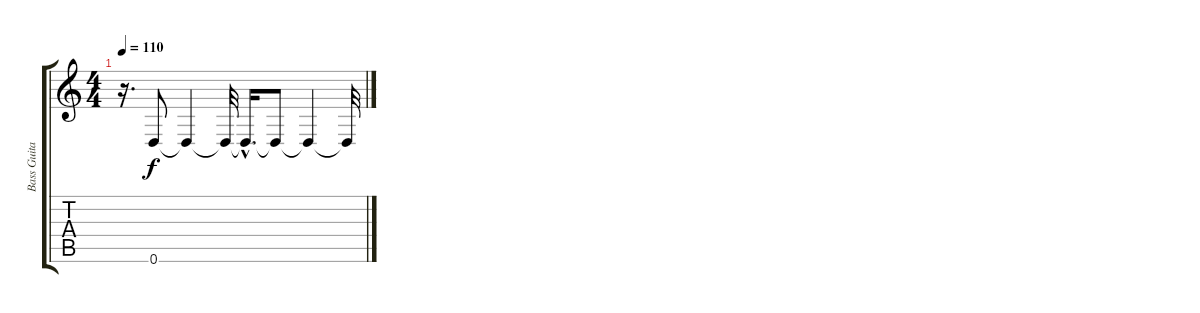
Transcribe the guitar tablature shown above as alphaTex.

\track ("Bass Guitar" "Bass Guita") {instrument acousticguitarnylon}
\staff {score tabs}
\tuning (E4 B3 G3 D3 A2 D2) {hide}
\ts (4 4)
\tempo 110
\clef g2
\ks c
r.16{d dy f} 0.6.8 0.6{t}.4 0.6{t}.32 0.6{hac t}.16{d} 0.6{t}.8 0.6{t}.4 0.6{t}.32
